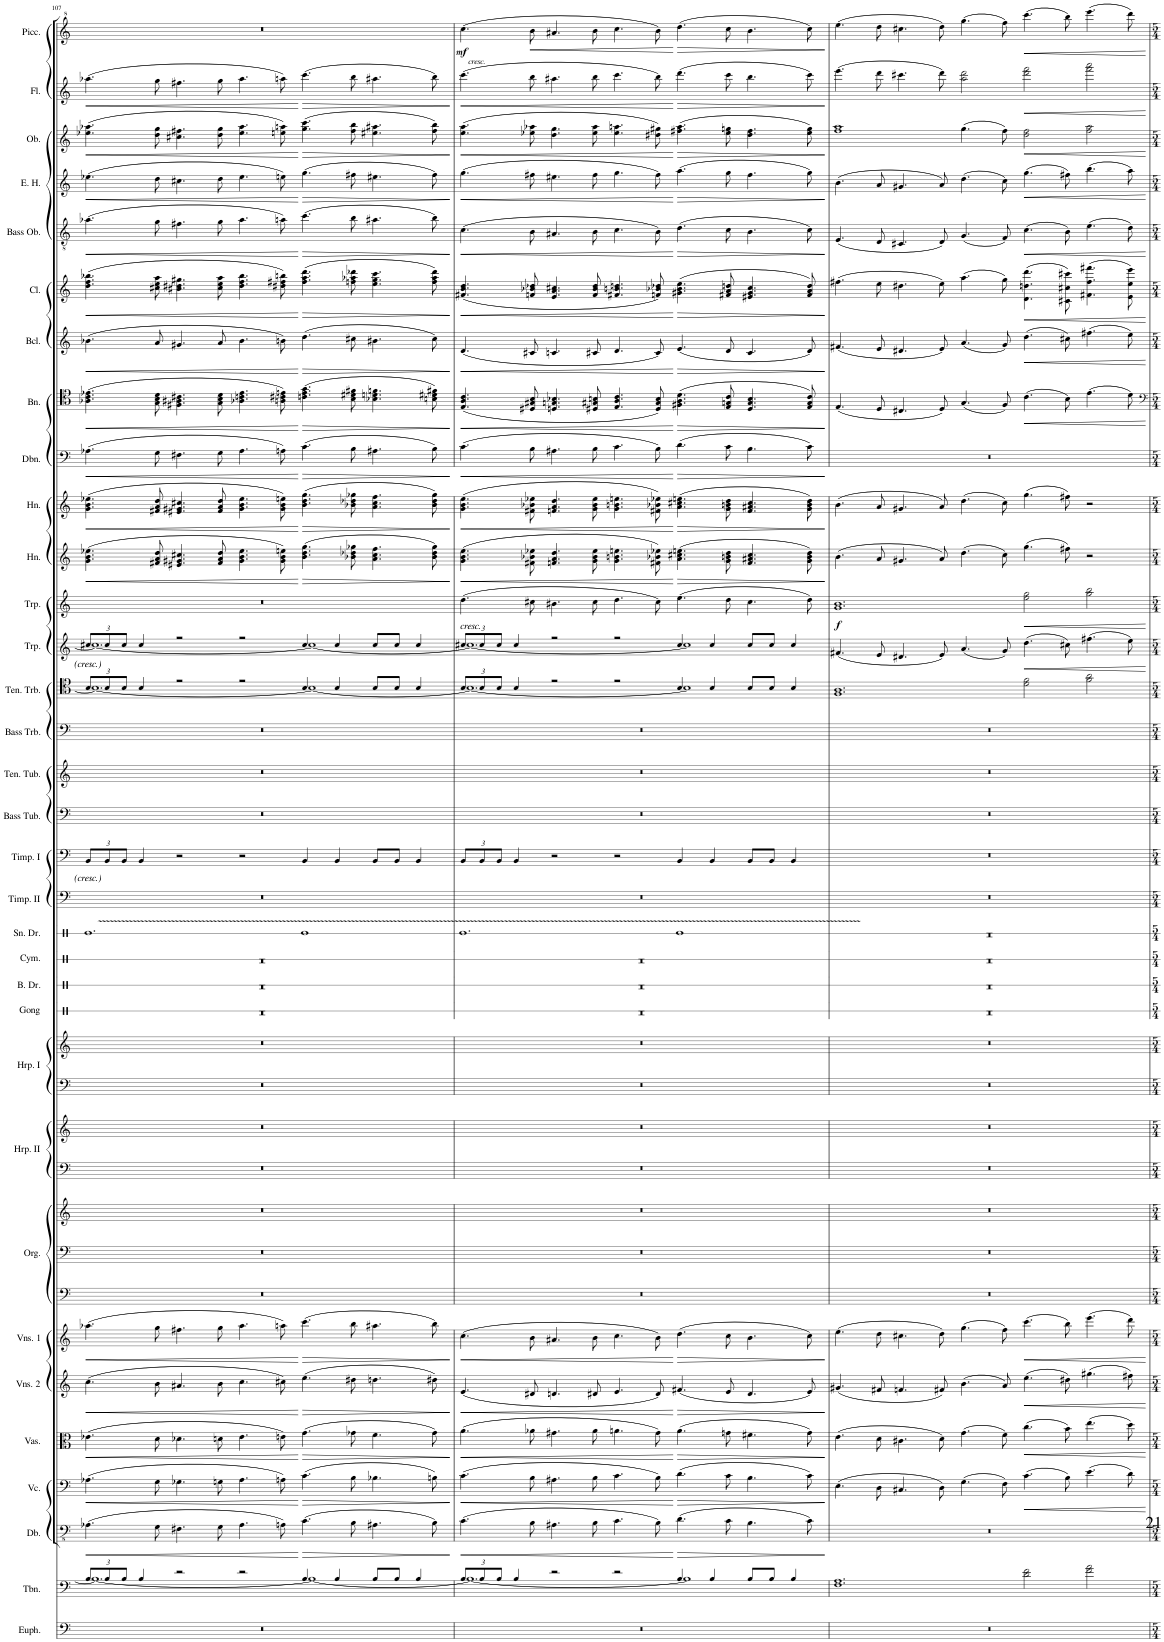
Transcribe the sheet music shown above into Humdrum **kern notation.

**kern	**kern	**kern	**dynam	**kern	**dynam	**kern	**dynam	**kern	**dynam	**kern	**dynam	**kern	**kern	**kern	**kern	**kern	**kern	**kern	**kern	**kern	**kern	**kern	**kern	**kern	**kern	**kern	**kern	**kern	**kern	**dynam	**kern	**dynam	**kern	**dynam	**kern	**dynam	**kern	**dynam	**kern	**dynam	**kern	**dynam	**kern	**dynam	**kern	**dynam	**kern	**dynam	**kern	**dynam	**kern	**dynam	**kern	**dynam
*part33	*part32	*part31	*part31	*part30	*part30	*part29	*part29	*part28	*part28	*part27	*part27	*part26	*part26	*part26	*part25	*part25	*part24	*part24	*part23	*part22	*part21	*part20	*part19	*part18	*part17	*part16	*part15	*part14	*part13	*part13	*part12	*part12	*part11	*part11	*part10	*part10	*part9	*part9	*part8	*part8	*part7	*part7	*part6	*part6	*part5	*part5	*part4	*part4	*part3	*part3	*part2	*part2	*part1	*part1
*staff37	*staff36	*staff35	*staff35	*staff34	*staff34	*staff33	*staff33	*staff32	*staff32	*staff31	*staff31	*staff30	*staff29	*staff28	*staff27	*staff26	*staff25	*staff24	*staff23	*staff22	*staff21	*staff20	*staff19	*staff18	*staff17	*staff16	*staff15	*staff14	*staff13	*staff13	*staff12	*staff12	*staff11	*staff11	*staff10	*staff10	*staff9	*staff9	*staff8	*staff8	*staff7	*staff7	*staff6	*staff6	*staff5	*staff5	*staff4	*staff4	*staff3	*staff3	*staff2	*staff2	*staff1	*staff1
*I"Euphonium	*I"Trombone	*I"Doublebasses	*	*I"Violoncello	*	*I"Viola	*	*I"2nd Violin	*	*I"1st Violin	*	*I"Organ	*	*	*I"Harp II	*	*I"Harp I	*	*I"Gong	*I"Bass Drum	*I"Cymbal	*I"Snare Drum	*I"Timpani II	*I"Timpani I	*I"Bass Tuba	*I"Tenor Tuba	*I"Bass Trombone	*I"2 Tenor Trombones	*I"III IV	*	*I"I II	*	*I"IV V VI	*	*I"I II III	*	*I"Double Bassoon	*	*I"3 Bassoon	*	*I"Bass Clarinet	*	*I"3 Clarinets in Bb	*	*I"Bass Oboe	*	*I"English Horn	*	*I"2 Oboe	*	*I"2 Flutes	*	*I"2 Piccolos	*
*I'Euph.	*I'Tbn.	*I'Db.	*	*I'Vc.	*	*	*	*	*	*	*	*I'Org.	*	*	*I'Hrp. II	*	*I'Hrp. I	*	*I'Gong	*I'B. Dr.	*I'Cym.	*I'Sn. Dr.	*I'Timp. II	*I'Timp. I	*I'Bass Tub.	*I'Ten. Tub.	*I'Bass Trb.	*I'Ten. Trb.	*	*	*	*	*	*	*	*	*I'Dbn.	*	*I'Bn.	*	*I'Bcl.	*	*I'Cl.	*	*I'Bass Ob.	*	*I'E. H.	*	*I'Ob.	*	*I'Fl.	*	*I'Picc.	*
!!LO:PB:g=z
*clefF4	*clefF4	*clefFv4	*	*clefF4	*	*clefC3	*	*clefG2	*	*clefG2	*	*clefF4	*clefF4	*clefG2	*clefF4	*clefG2	*clefF4	*clefG2	*clefX	*clefX	*clefX	*clefX	*clefF4	*clefF4	*clefF4	*clefG2	*clefF4	*clefC4	*clefG2	*	*clefG2	*	*clefG2	*	*clefG2	*	*clefF4	*	*clefC4	*	*clefG2	*	*clefG2	*	*clefGv2	*	*clefG2	*	*clefG2	*	*clefG2	*	*clefG^2	*
*	*	*Trd7c12	*	*	*	*	*	*	*	*	*	*	*	*	*	*	*	*	*	*	*	*	*	*	*	*Trd8c14	*	*	*Trd1c2	*	*Trd1c2	*	*Trd4c7	*	*Trd4c7	*	*Trd7c12	*	*	*	*Trd8c14	*	*Trd1c2	*	*	*	*Trd4c7	*	*	*	*	*	*Trd-7c-12	*
*k[]	*k[]	*k[]	*	*k[]	*	*k[]	*	*k[]	*	*k[]	*	*k[]	*k[]	*k[]	*k[]	*k[]	*k[]	*k[]	*k[]	*k[]	*k[]	*k[]	*k[]	*k[]	*k[]	*k[]	*k[]	*k[]	*k[]	*	*k[]	*	*k[]	*	*k[]	*	*k[]	*	*k[]	*	*k[]	*	*k[]	*	*k[]	*	*k[]	*	*k[]	*	*k[]	*	*k[]	*
*M5/2	*M5/2	*M5/2	*	*M5/2	*	*M5/2	*	*M5/2	*	*M5/2	*	*M5/2	*M5/2	*M5/2	*M5/2	*M5/2	*M5/2	*M5/2	*M5/2	*M5/2	*M5/2	*M5/2	*M5/2	*M5/2	*M5/2	*M5/2	*M5/2	*M5/2	*M5/2	*	*M5/2	*	*M5/2	*	*M5/2	*	*M5/2	*	*M5/2	*	*M5/2	*	*M5/2	*	*M5/2	*	*M5/2	*	*M5/2	*	*M5/2	*	*M5/2	*
*	*Xbrackettup	*	*	*	*	*	*	*	*	*	*	*	*	*	*	*	*	*	*	*	*	*	*	*	*	*	*	*	*	*	*	*	*	*	*	*	*	*	*	*	*	*	*	*	*	*	*	*	*	*	*	*	*	*
=107	=107	=107	=107	=107	=107	=107	=107	=107	=107	=107	=107	=107	=107	=107	=107	=107	=107	=107	=107	=107	=107	=107	=107	=107	=107	=107	=107	=107	=107	=107	=107	=107	=107	=107	=107	=107	=107	=107	=107	=107	=107	=107	=107	=107	=107	=107	=107	=107	=107	=107	=107	=107	=107	=107
*	*^	*	*	*	*	*	*	*	*	*	*	*	*	*	*	*	*	*	*	*	*	*	*	*	*	*	*	*	*	*	*	*	*	*	*	*	*	*	*	*	*	*	*	*	*	*	*	*	*	*	*	*	*	*
!	!	!	!	!LO:HP:b	!	!LO:HP:b	!	!LO:HP:b	!	!LO:HP:b	!	!LO:HP:b	!	!	!	!	!	!	!	!	!	!	!	!	!	!	!	!	!	!	!	!	!	!	!	!	!	!	!	!	!	!	!	!	!	!	!	!	!	!	!	!	!	!	!
*	*	*	*	*	*	*	*	*	*	*	*	*	*	*	*	*	*	*	*	*	*	*	*	*	*Xbrackettup	*	*	*	*Xbrackettup	*Xbrackettup	*	*	*	*	*	*	*	*	*	*	*	*	*	*	*	*	*	*	*	*	*	*	*	*	*
*	*	*	*	*	*	*	*	*	*	*	*	*	*	*	*	*	*	*	*	*	*	*	*	*	*	*	*	*	*^	*^	*	*	*	*	*	*	*	*	*	*	*	*	*	*	*	*	*	*	*	*	*	*	*	*	*
!	!	!	!	!	!	!	!	!	!	!	!	!	!	!	!	!	!	!	!	!	!	!	!	!	!	!	!	!	!	!	!	!	!	!	!	!	!LO:HP:b	!	!LO:HP:b	!	!LO:HP:b	!	!LO:HP:b	!	!LO:HP:b	!	!LO:HP:b	!	!LO:HP:b	!	!LO:HP:b	!	!LO:HP:b	!	!LO:HP:b	!	!
*	*	*	*	*	*	*	*	*	*	*	*	*	*	*	*	*	*	*	*	*	*	*	*tremolo	*	*	*	*	*	*	*	*	*	*	*	*	*	*	*	*	*	*	*	*	*	*	*	*	*	*	*	*	*	*	*	*	*	*
2%5r	12B/L	1.B_	(4.AA-X\	<	(4.A-X\	<	(4.e-X\	<	(4.cc\	<	(4.aa-X\	<	2%5r	2%5r	2%5r	2%5r	2%5r	2%5r	2%5r	2%5r	2%5r	2%5r	32ReLLL	2%5r	12BB/L	2%5r	2%5r	2%5r	12B/L	1.B_	12cc#X/L	1.cc#_	.	2%5r	.	(4.g\ 4.b\ 4.ee-X\	<	(4.g\ 4.b\ 4.ee-X\	<	(4.A-X\	<	(4.A-X\ 4.c\ 4.e-X\	<	(4.b-X\	<	(4.dd\ 4.ff\ 4.bb-X\	<	(4.a-X\	<	(4.ee-X\	<	(4.ee-X\ 4.aa-X\	<	(4.aa-X\	<	2%5r	.
.	.	.	.	.	.	.	.	.	.	.	.	.	.	.	.	.	.	.	.	.	.	.	32Re	.	.	.	.	.	.	.	.	.	.	.	.	.	.	.	.	.	.	.	.	.	.	.	.	.	.	.	.	.	.	.	.	.	.
.	.	.	.	.	.	.	.	.	.	.	.	.	.	.	.	.	.	.	.	.	.	.	32Re	.	.	.	.	.	.	.	.	.	.	.	.	.	.	.	.	.	.	.	.	.	.	.	.	.	.	.	.	.	.	.	.	.	.
.	12B/	.	.	.	.	.	.	.	.	.	.	.	.	.	.	.	.	.	.	.	.	.	.	.	12BB/	.	.	.	12B/	.	12cc#/	.	.	.	.	.	.	.	.	.	.	.	.	.	.	.	.	.	.	.	.	.	.	.	.	.	.
.	.	.	.	.	.	.	.	.	.	.	.	.	.	.	.	.	.	.	.	.	.	.	32Re	.	.	.	.	.	.	.	.	.	.	.	.	.	.	.	.	.	.	.	.	.	.	.	.	.	.	.	.	.	.	.	.	.	.
.	.	.	.	.	.	.	.	.	.	.	.	.	.	.	.	.	.	.	.	.	.	.	32Re	.	.	.	.	.	.	.	.	.	.	.	.	.	.	.	.	.	.	.	.	.	.	.	.	.	.	.	.	.	.	.	.	.	.
.	.	.	.	.	.	.	.	.	.	.	.	.	.	.	.	.	.	.	.	.	.	.	32Re	.	.	.	.	.	.	.	.	.	.	.	.	.	.	.	.	.	.	.	.	.	.	.	.	.	.	.	.	.	.	.	.	.	.
.	12B/J	.	.	.	.	.	.	.	.	.	.	.	.	.	.	.	.	.	.	.	.	.	.	.	12BB/J	.	.	.	12B/J	.	12cc#/J	.	.	.	.	.	.	.	.	.	.	.	.	.	.	.	.	.	.	.	.	.	.	.	.	.	.
.	.	.	.	.	.	.	.	.	.	.	.	.	.	.	.	.	.	.	.	.	.	.	32Re	.	.	.	.	.	.	.	.	.	.	.	.	.	.	.	.	.	.	.	.	.	.	.	.	.	.	.	.	.	.	.	.	.	.
.	.	.	.	.	.	.	.	.	.	.	.	.	.	.	.	.	.	.	.	.	.	.	32Re	.	.	.	.	.	.	.	.	.	.	.	.	.	.	.	.	.	.	.	.	.	.	.	.	.	.	.	.	.	.	.	.	.	.
.	4B/	.	.	.	.	.	.	.	.	.	.	.	.	.	.	.	.	.	.	.	.	.	32Re	.	4BB/	.	.	.	4B/	.	4cc#/	.	.	.	.	.	.	.	.	.	.	.	.	.	.	.	.	.	.	.	.	.	.	.	.	.	.
.	.	.	.	.	.	.	.	.	.	.	.	.	.	.	.	.	.	.	.	.	.	.	32Re	.	.	.	.	.	.	.	.	.	.	.	.	.	.	.	.	.	.	.	.	.	.	.	.	.	.	.	.	.	.	.	.	.	.
.	.	.	.	.	.	.	.	.	.	.	.	.	.	.	.	.	.	.	.	.	.	.	32Re	.	.	.	.	.	.	.	.	.	.	.	.	.	.	.	.	.	.	.	.	.	.	.	.	.	.	.	.	.	.	.	.	.	.
.	.	.	.	.	.	.	.	.	.	.	.	.	.	.	.	.	.	.	.	.	.	.	32Re	.	.	.	.	.	.	.	.	.	.	.	.	.	.	.	.	.	.	.	.	.	.	.	.	.	.	.	.	.	.	.	.	.	.
.	.	.	8GG\	.	8G\	.	8d\	.	8b\	.	8gg\	.	.	.	.	.	.	.	.	.	.	.	32Re	.	.	.	.	.	.	.	.	.	.	.	.	8f#X/ 8a/ 8dd/	.	8f#X/ 8a/ 8dd/	.	8G\	.	8G\ 8B\ 8d\	.	8a/	.	8cc#X\ 8ee\ 8aa\	.	8g\	.	8dd\	.	8dd\ 8gg\	.	8gg\	.	.	.
.	.	.	.	.	.	.	.	.	.	.	.	.	.	.	.	.	.	.	.	.	.	.	32Re	.	.	.	.	.	.	.	.	.	.	.	.	.	.	.	.	.	.	.	.	.	.	.	.	.	.	.	.	.	.	.	.	.	.
.	.	.	.	.	.	.	.	.	.	.	.	.	.	.	.	.	.	.	.	.	.	.	32Re	.	.	.	.	.	.	.	.	.	.	.	.	.	.	.	.	.	.	.	.	.	.	.	.	.	.	.	.	.	.	.	.	.	.
.	.	.	.	.	.	.	.	.	.	.	.	.	.	.	.	.	.	.	.	.	.	.	32Re	.	.	.	.	.	.	.	.	.	.	.	.	.	.	.	.	.	.	.	.	.	.	.	.	.	.	.	.	.	.	.	.	.	.
.	2r	.	4.FF#X\	.	4.G-X\	.	4.d-X\	.	4.a#X/	.	4.ff#X\	.	.	.	.	.	.	.	.	.	.	.	32Re	.	2r	.	.	.	2r	.	2r	.	.	.	.	4.e#X/ 4.g#X/ 4.cc#X/	.	4.e#X/ 4.g#X/ 4.cc#X/	.	4.F#X\	.	4.F#X\ 4.A#X\ 4.c#X\	.	4.g#X/	.	4.b#X\ 4.dd#X\ 4.gg#X\	.	4.f#X\	.	4.cc#X\	.	4.cc#X\ 4.ff#X\	.	4.ff#X\	.	.	.
.	.	.	.	.	.	.	.	.	.	.	.	.	.	.	.	.	.	.	.	.	.	.	32Re	.	.	.	.	.	.	.	.	.	.	.	.	.	.	.	.	.	.	.	.	.	.	.	.	.	.	.	.	.	.	.	.	.	.
.	.	.	.	.	.	.	.	.	.	.	.	.	.	.	.	.	.	.	.	.	.	.	32Re	.	.	.	.	.	.	.	.	.	.	.	.	.	.	.	.	.	.	.	.	.	.	.	.	.	.	.	.	.	.	.	.	.	.
.	.	.	.	.	.	.	.	.	.	.	.	.	.	.	.	.	.	.	.	.	.	.	32Re	.	.	.	.	.	.	.	.	.	.	.	.	.	.	.	.	.	.	.	.	.	.	.	.	.	.	.	.	.	.	.	.	.	.
.	.	.	.	.	.	.	.	.	.	.	.	.	.	.	.	.	.	.	.	.	.	.	32Re	.	.	.	.	.	.	.	.	.	.	.	.	.	.	.	.	.	.	.	.	.	.	.	.	.	.	.	.	.	.	.	.	.	.
.	.	.	.	.	.	.	.	.	.	.	.	.	.	.	.	.	.	.	.	.	.	.	32Re	.	.	.	.	.	.	.	.	.	.	.	.	.	.	.	.	.	.	.	.	.	.	.	.	.	.	.	.	.	.	.	.	.	.
.	.	.	.	.	.	.	.	.	.	.	.	.	.	.	.	.	.	.	.	.	.	.	32Re	.	.	.	.	.	.	.	.	.	.	.	.	.	.	.	.	.	.	.	.	.	.	.	.	.	.	.	.	.	.	.	.	.	.
.	.	.	.	.	.	.	.	.	.	.	.	.	.	.	.	.	.	.	.	.	.	.	32Re	.	.	.	.	.	.	.	.	.	.	.	.	.	.	.	.	.	.	.	.	.	.	.	.	.	.	.	.	.	.	.	.	.	.
.	.	.	.	.	.	.	.	.	.	.	.	.	.	.	.	.	.	.	.	.	.	.	32Re	.	.	.	.	.	.	.	.	.	.	.	.	.	.	.	.	.	.	.	.	.	.	.	.	.	.	.	.	.	.	.	.	.	.
.	.	.	.	.	.	.	.	.	.	.	.	.	.	.	.	.	.	.	.	.	.	.	32Re	.	.	.	.	.	.	.	.	.	.	.	.	.	.	.	.	.	.	.	.	.	.	.	.	.	.	.	.	.	.	.	.	.	.
.	.	.	.	.	.	.	.	.	.	.	.	.	.	.	.	.	.	.	.	.	.	.	32Re	.	.	.	.	.	.	.	.	.	.	.	.	.	.	.	.	.	.	.	.	.	.	.	.	.	.	.	.	.	.	.	.	.	.
.	.	.	.	.	.	.	.	.	.	.	.	.	.	.	.	.	.	.	.	.	.	.	32Re	.	.	.	.	.	.	.	.	.	.	.	.	.	.	.	.	.	.	.	.	.	.	.	.	.	.	.	.	.	.	.	.	.	.
.	.	.	8GG\	.	8Gn\	.	8dn\	.	8b\	.	8gg\	.	.	.	.	.	.	.	.	.	.	.	32Re	.	.	.	.	.	.	.	.	.	.	.	.	8f#/ 8a/ 8dd/	.	8f#/ 8a/ 8dd/	.	8G\	.	8G\ 8B\ 8d\	.	8a/	.	8cc#\ 8ee\ 8aa\	.	8g\	.	8dd\	.	8dd\ 8gg\	.	8gg\	.	.	.
.	.	.	.	.	.	.	.	.	.	.	.	.	.	.	.	.	.	.	.	.	.	.	32Re	.	.	.	.	.	.	.	.	.	.	.	.	.	.	.	.	.	.	.	.	.	.	.	.	.	.	.	.	.	.	.	.	.	.
.	.	.	.	.	.	.	.	.	.	.	.	.	.	.	.	.	.	.	.	.	.	.	32Re	.	.	.	.	.	.	.	.	.	.	.	.	.	.	.	.	.	.	.	.	.	.	.	.	.	.	.	.	.	.	.	.	.	.
.	.	.	.	.	.	.	.	.	.	.	.	.	.	.	.	.	.	.	.	.	.	.	32Re	.	.	.	.	.	.	.	.	.	.	.	.	.	.	.	.	.	.	.	.	.	.	.	.	.	.	.	.	.	.	.	.	.	.
.	2r	.	4.AA-\	.	4.A-\	.	4.e-\	.	4.cc\	.	4.aa-\	.	.	.	.	.	.	.	.	.	.	.	32Re	.	2r	.	.	.	2r	.	2r	.	.	.	.	4.g#\ 4.b\ 4.ee-\	.	4.g#\ 4.b\ 4.ee-\	.	4.A-\	.	4.A-X\ 4.cn\ 4.e-\	.	4.b-\	.	4.dd#\ 4.ff\ 4.bb-\	.	4.a-\	.	4.ee-\	.	4.ee-\ 4.aa-\	.	4.aa-\	.	.	.
.	.	.	.	.	.	.	.	.	.	.	.	.	.	.	.	.	.	.	.	.	.	.	32Re	.	.	.	.	.	.	.	.	.	.	.	.	.	.	.	.	.	.	.	.	.	.	.	.	.	.	.	.	.	.	.	.	.	.
.	.	.	.	.	.	.	.	.	.	.	.	.	.	.	.	.	.	.	.	.	.	.	32Re	.	.	.	.	.	.	.	.	.	.	.	.	.	.	.	.	.	.	.	.	.	.	.	.	.	.	.	.	.	.	.	.	.	.
.	.	.	.	.	.	.	.	.	.	.	.	.	.	.	.	.	.	.	.	.	.	.	32Re	.	.	.	.	.	.	.	.	.	.	.	.	.	.	.	.	.	.	.	.	.	.	.	.	.	.	.	.	.	.	.	.	.	.
.	.	.	.	.	.	.	.	.	.	.	.	.	.	.	.	.	.	.	.	.	.	.	32Re	.	.	.	.	.	.	.	.	.	.	.	.	.	.	.	.	.	.	.	.	.	.	.	.	.	.	.	.	.	.	.	.	.	.
.	.	.	.	.	.	.	.	.	.	.	.	.	.	.	.	.	.	.	.	.	.	.	32Re	.	.	.	.	.	.	.	.	.	.	.	.	.	.	.	.	.	.	.	.	.	.	.	.	.	.	.	.	.	.	.	.	.	.
.	.	.	.	.	.	.	.	.	.	.	.	.	.	.	.	.	.	.	.	.	.	.	32Re	.	.	.	.	.	.	.	.	.	.	.	.	.	.	.	.	.	.	.	.	.	.	.	.	.	.	.	.	.	.	.	.	.	.
.	.	.	.	.	.	.	.	.	.	.	.	.	.	.	.	.	.	.	.	.	.	.	32Re	.	.	.	.	.	.	.	.	.	.	.	.	.	.	.	.	.	.	.	.	.	.	.	.	.	.	.	.	.	.	.	.	.	.
.	.	.	.	.	.	.	.	.	.	.	.	.	.	.	.	.	.	.	.	.	.	.	32Re	.	.	.	.	.	.	.	.	.	.	.	.	.	.	.	.	.	.	.	.	.	.	.	.	.	.	.	.	.	.	.	.	.	.
.	.	.	.	.	.	.	.	.	.	.	.	.	.	.	.	.	.	.	.	.	.	.	32Re	.	.	.	.	.	.	.	.	.	.	.	.	.	.	.	.	.	.	.	.	.	.	.	.	.	.	.	.	.	.	.	.	.	.
.	.	.	.	.	.	.	.	.	.	.	.	.	.	.	.	.	.	.	.	.	.	.	32Re	.	.	.	.	.	.	.	.	.	.	.	.	.	.	.	.	.	.	.	.	.	.	.	.	.	.	.	.	.	.	.	.	.	.
.	.	.	.	.	.	.	.	.	.	.	.	.	.	.	.	.	.	.	.	.	.	.	32Re	.	.	.	.	.	.	.	.	.	.	.	.	.	.	.	.	.	.	.	.	.	.	.	.	.	.	.	.	.	.	.	.	.	.
.	.	.	8AAn\)	.	8An\)	.	8en\)	.	8cc#X\)	.	8aan\)	.	.	.	.	.	.	.	.	.	.	.	32Re	.	.	.	.	.	.	.	.	.	.	.	.	8g#\ 8b\ 8een\)	.	8g#\ 8b\ 8een\)	.	8An\)	.	8An\ 8c#X\ 8en\)	.	8bn\)	.	8dd#X\ 8ff#X\ 8bbn\)	.	8an\)	.	8een\)	.	8een\ 8aan\)	.	8aan\)	.	.	.
.	.	.	.	.	.	.	.	.	.	.	.	.	.	.	.	.	.	.	.	.	.	.	32Re	.	.	.	.	.	.	.	.	.	.	.	.	.	.	.	.	.	.	.	.	.	.	.	.	.	.	.	.	.	.	.	.	.	.
.	.	.	.	.	.	.	.	.	.	.	.	.	.	.	.	.	.	.	.	.	.	.	32Re	.	.	.	.	.	.	.	.	.	.	.	.	.	.	.	.	.	.	.	.	.	.	.	.	.	.	.	.	.	.	.	.	.	.
.	.	.	.	.	.	.	.	.	.	.	.	.	.	.	.	.	.	.	.	.	.	.	32ReJJJ	.	.	.	.	.	.	.	.	.	.	.	.	.	.	.	.	.	.	.	.	.	.	.	.	.	.	.	.	.	.	.	.	.	.
!	!	!	!	!LO:HP:n=1:b	!	!LO:HP:n=1:b	!	!LO:HP:n=1:b	!	!LO:HP:n=1:b	!	!LO:HP:n=1:b	!	!	!	!	!	!	!	!	!	!	!	!	!	!	!	!	!	!	!	!	!	!	!	!	!LO:HP:n=1:b	!	!LO:HP:n=1:b	!	!LO:HP:n=1:b	!	!LO:HP:n=1:b	!	!LO:HP:n=1:b	!	!LO:HP:n=1:b	!	!LO:HP:n=1:b	!	!LO:HP:n=1:b	!	!LO:HP:n=1:b	!	!LO:HP:n=1:b	!	!
.	4B/	1B_	(4.C\	[ >	(4.c\	[ >	(4.g\	[ >	(4.ee\	[ >	(4.ccc\	[ >	.	.	.	.	.	.	.	.	.	.	32ReLLL	.	4BB/	.	.	.	4B/	1B_	4cc#/	1cc#_	.	.	.	(4.b\ 4.dd\ 4.gg\	[ >	(4.b\ 4.dd\ 4.gg\	[ >	(4.c\	[ >	(4.cn\ 4.e\ 4.g\	[ >	(4.dd\	[ >	(4.ff#\ 4.aa\ 4.ddd\	[ >	(4.cc\	[ >	(4.gg\	[ >	(4.gg\ 4.ccc\	[ >	(4.ccc\	[ >	.	.
.	.	.	.	.	.	.	.	.	.	.	.	.	.	.	.	.	.	.	.	.	.	.	32Re	.	.	.	.	.	.	.	.	.	.	.	.	.	.	.	.	.	.	.	.	.	.	.	.	.	.	.	.	.	.	.	.	.	.
.	.	.	.	.	.	.	.	.	.	.	.	.	.	.	.	.	.	.	.	.	.	.	32Re	.	.	.	.	.	.	.	.	.	.	.	.	.	.	.	.	.	.	.	.	.	.	.	.	.	.	.	.	.	.	.	.	.	.
.	.	.	.	.	.	.	.	.	.	.	.	.	.	.	.	.	.	.	.	.	.	.	32Re	.	.	.	.	.	.	.	.	.	.	.	.	.	.	.	.	.	.	.	.	.	.	.	.	.	.	.	.	.	.	.	.	.	.
.	.	.	.	.	.	.	.	.	.	.	.	.	.	.	.	.	.	.	.	.	.	.	32Re	.	.	.	.	.	.	.	.	.	.	.	.	.	.	.	.	.	.	.	.	.	.	.	.	.	.	.	.	.	.	.	.	.	.
.	.	.	.	.	.	.	.	.	.	.	.	.	.	.	.	.	.	.	.	.	.	.	32Re	.	.	.	.	.	.	.	.	.	.	.	.	.	.	.	.	.	.	.	.	.	.	.	.	.	.	.	.	.	.	.	.	.	.
.	.	.	.	.	.	.	.	.	.	.	.	.	.	.	.	.	.	.	.	.	.	.	32Re	.	.	.	.	.	.	.	.	.	.	.	.	.	.	.	.	.	.	.	.	.	.	.	.	.	.	.	.	.	.	.	.	.	.
.	.	.	.	.	.	.	.	.	.	.	.	.	.	.	.	.	.	.	.	.	.	.	32Re	.	.	.	.	.	.	.	.	.	.	.	.	.	.	.	.	.	.	.	.	.	.	.	.	.	.	.	.	.	.	.	.	.	.
.	4B/	.	.	.	.	.	.	.	.	.	.	.	.	.	.	.	.	.	.	.	.	.	32Re	.	4BB/	.	.	.	4B/	.	4cc#/	.	.	.	.	.	.	.	.	.	.	.	.	.	.	.	.	.	.	.	.	.	.	.	.	.	.
.	.	.	.	.	.	.	.	.	.	.	.	.	.	.	.	.	.	.	.	.	.	.	32Re	.	.	.	.	.	.	.	.	.	.	.	.	.	.	.	.	.	.	.	.	.	.	.	.	.	.	.	.	.	.	.	.	.	.
.	.	.	.	.	.	.	.	.	.	.	.	.	.	.	.	.	.	.	.	.	.	.	32Re	.	.	.	.	.	.	.	.	.	.	.	.	.	.	.	.	.	.	.	.	.	.	.	.	.	.	.	.	.	.	.	.	.	.
.	.	.	.	.	.	.	.	.	.	.	.	.	.	.	.	.	.	.	.	.	.	.	32Re	.	.	.	.	.	.	.	.	.	.	.	.	.	.	.	.	.	.	.	.	.	.	.	.	.	.	.	.	.	.	.	.	.	.
.	.	.	8BB\	.	8B\	.	8g-X\	.	8dd#X\	.	8bb\	.	.	.	.	.	.	.	.	.	.	.	32Re	.	.	.	.	.	.	.	.	.	.	.	.	8b-X\ 8dd-X\ 8gg-X\	.	8b-X\ 8dd-X\ 8gg-X\	.	8B\	.	8B\ 8d#X\ 8f#X\	.	8cc#X\	.	8ffn\ 8aa-X\ 8ddd-X\	.	8b\	.	8ff#X\	.	8ff#\ 8bb\	.	8bb\	.	.	.
.	.	.	.	.	.	.	.	.	.	.	.	.	.	.	.	.	.	.	.	.	.	.	32Re	.	.	.	.	.	.	.	.	.	.	.	.	.	.	.	.	.	.	.	.	.	.	.	.	.	.	.	.	.	.	.	.	.	.
.	.	.	.	.	.	.	.	.	.	.	.	.	.	.	.	.	.	.	.	.	.	.	32Re	.	.	.	.	.	.	.	.	.	.	.	.	.	.	.	.	.	.	.	.	.	.	.	.	.	.	.	.	.	.	.	.	.	.
.	.	.	.	.	.	.	.	.	.	.	.	.	.	.	.	.	.	.	.	.	.	.	32Re	.	.	.	.	.	.	.	.	.	.	.	.	.	.	.	.	.	.	.	.	.	.	.	.	.	.	.	.	.	.	.	.	.	.
.	8B/L	.	4.AA#X\	.	4.B-X\	.	4.f\	.	4.ddn\	.	4.aa#X\	.	.	.	.	.	.	.	.	.	.	.	32Re	.	8BB/L	.	.	.	8B/L	.	8cc#/L	.	.	.	.	4.a\ 4.cc#\ 4.ff\	.	4.a\ 4.cc#\ 4.ff\	.	4.A#X\	.	4.B-X\ 4.dn\ 4.fn\	.	4.b#X\	.	4.ee\ 4.gg#\ 4.ccc\	.	4.a#X\	.	4.ee#X\	.	4.ee#X\ 4.aa#X\	.	4.aa#X\	.	.	.
.	.	.	.	.	.	.	.	.	.	.	.	.	.	.	.	.	.	.	.	.	.	.	32Re	.	.	.	.	.	.	.	.	.	.	.	.	.	.	.	.	.	.	.	.	.	.	.	.	.	.	.	.	.	.	.	.	.	.
.	.	.	.	.	.	.	.	.	.	.	.	.	.	.	.	.	.	.	.	.	.	.	32Re	.	.	.	.	.	.	.	.	.	.	.	.	.	.	.	.	.	.	.	.	.	.	.	.	.	.	.	.	.	.	.	.	.	.
.	.	.	.	.	.	.	.	.	.	.	.	.	.	.	.	.	.	.	.	.	.	.	32Re	.	.	.	.	.	.	.	.	.	.	.	.	.	.	.	.	.	.	.	.	.	.	.	.	.	.	.	.	.	.	.	.	.	.
.	8B/J	.	.	.	.	.	.	.	.	.	.	.	.	.	.	.	.	.	.	.	.	.	32Re	.	8BB/J	.	.	.	8B/J	.	8cc#/J	.	.	.	.	.	.	.	.	.	.	.	.	.	.	.	.	.	.	.	.	.	.	.	.	.	.
.	.	.	.	.	.	.	.	.	.	.	.	.	.	.	.	.	.	.	.	.	.	.	32Re	.	.	.	.	.	.	.	.	.	.	.	.	.	.	.	.	.	.	.	.	.	.	.	.	.	.	.	.	.	.	.	.	.	.
.	.	.	.	.	.	.	.	.	.	.	.	.	.	.	.	.	.	.	.	.	.	.	32Re	.	.	.	.	.	.	.	.	.	.	.	.	.	.	.	.	.	.	.	.	.	.	.	.	.	.	.	.	.	.	.	.	.	.
.	.	.	.	.	.	.	.	.	.	.	.	.	.	.	.	.	.	.	.	.	.	.	32Re	.	.	.	.	.	.	.	.	.	.	.	.	.	.	.	.	.	.	.	.	.	.	.	.	.	.	.	.	.	.	.	.	.	.
.	4B/	.	.	.	.	.	.	.	.	.	.	.	.	.	.	.	.	.	.	.	.	.	32Re	.	4BB/	.	.	.	4B/	.	4cc#/	.	.	.	.	.	.	.	.	.	.	.	.	.	.	.	.	.	.	.	.	.	.	.	.	.	.
.	.	.	.	.	.	.	.	.	.	.	.	.	.	.	.	.	.	.	.	.	.	.	32Re	.	.	.	.	.	.	.	.	.	.	.	.	.	.	.	.	.	.	.	.	.	.	.	.	.	.	.	.	.	.	.	.	.	.
.	.	.	.	.	.	.	.	.	.	.	.	.	.	.	.	.	.	.	.	.	.	.	32Re	.	.	.	.	.	.	.	.	.	.	.	.	.	.	.	.	.	.	.	.	.	.	.	.	.	.	.	.	.	.	.	.	.	.
.	.	.	.	.	.	.	.	.	.	.	.	.	.	.	.	.	.	.	.	.	.	.	32Re	.	.	.	.	.	.	.	.	.	.	.	.	.	.	.	.	.	.	.	.	.	.	.	.	.	.	.	.	.	.	.	.	.	.
.	.	.	8BB\)	.	8Bn\)	.	8g-\)	.	8dd#X\)	.	8bb\)	.	.	.	.	.	.	.	.	.	.	.	32Re	.	.	.	.	.	.	.	.	.	.	.	.	8b-\ 8dd-\ 8gg-\)	.	8b-\ 8dd-\ 8gg-\)	.	8B\)	.	8Bn\ 8d#X\ 8f#X\)	.	8cc#\)	.	8ff\ 8aa-\ 8ddd-\)	.	8b\)	.	8ff#\)	.	8ff#\ 8bb\)	.	8bb\)	.	.	.
.	.	.	.	.	.	.	.	.	.	.	.	.	.	.	.	.	.	.	.	.	.	.	32Re	.	.	.	.	.	.	.	.	.	.	.	.	.	.	.	.	.	.	.	.	.	.	.	.	.	.	.	.	.	.	.	.	.	.
.	.	.	.	.	.	.	.	.	.	.	.	.	.	.	.	.	.	.	.	.	.	.	32Re	.	.	.	.	.	.	.	.	.	.	.	.	.	.	.	.	.	.	.	.	.	.	.	.	.	.	.	.	.	.	.	.	.	.
.	.	.	.	.	.	.	.	.	.	.	.	.	.	.	.	.	.	.	.	.	.	.	32ReJJJ	.	.	.	.	.	.	.	.	.	.	.	.	.	.	.	.	.	.	.	.	.	.	.	.	.	.	.	.	.	.	.	.	.	.
*	*	*	*	*	*	*	*	*	*	*	*	*	*	*	*	*	*	*	*	*	*	*	*	*	*	*	*	*	*v	*v	*	*	*	*	*	*	*	*	*	*	*	*	*	*	*	*	*	*	*	*	*	*	*	*	*	*	*
*	*v	*v	*	*	*	*	*	*	*	*	*	*	*	*	*	*	*	*	*	*	*	*	*	*	*	*	*	*	*	*v	*v	*	*	*	*	*	*	*	*	*	*	*	*	*	*	*	*	*	*	*	*	*	*	*	*	*
.	.	.	]	.	]	.	]	.	]	.	]	.	.	.	.	.	.	.	.	.	.	.	.	.	.	.	.	.	.	.	.	.	.	]	.	]	.	]	.	]	.	]	.	]	.	]	.	]	.	]	.	]	.	.
=108	=108	=108	=108	=108	=108	=108	=108	=108	=108	=108	=108	=108	=108	=108	=108	=108	=108	=108	=108	=108	=108	=108	=108	=108	=108	=108	=108	=108	=108	=108	=108	=108	=108	=108	=108	=108	=108	=108	=108	=108	=108	=108	=108	=108	=108	=108	=108	=108	=108	=108	=108	=108	=108	=108
*	*^	*	*	*	*	*	*	*	*	*	*	*	*	*	*	*	*	*	*	*	*	*	*	*	*	*	*	*	*	*	*	*	*	*	*	*	*	*	*	*	*	*	*	*	*	*	*	*	*	*	*	*	*	*
!	!	!	!	!	!	!	!	!	!	!	!	!	!	!	!	!	!	!	!	!	!	!	!	!	!	!	!	!	!	!	!	!	!	!	!	!	!	!	!	!	!	!	!	!	!	!	!	!	!	!	!	!	!	!LO:TX:b:i:t=cresc.	!
!	!	!	!	!	!	!	!	!	!	!	!	!	!	!	!	!	!	!	!	!	!	!	!	!	!	!	!	!	!	!	!	!LO:TX:b:i:t=cresc.	!	!	!	!	!	!	!	!	!	!	!	!	!	!	!	!	!	!	!	!	!	!	!
!	!	!	!	!LO:HP:b	!	!LO:HP:b	!	!LO:HP:b	!	!LO:HP:b	!	!LO:HP:b	!	!	!	!	!	!	!	!	!	!	!	!	!	!	!	!	!	!	!	!	!	!	!LO:HP:b	!	!LO:HP:b	!	!LO:HP:b	!	!LO:HP:b	!	!LO:HP:b	!	!LO:HP:b	!	!LO:HP:b	!	!LO:HP:b	!	!LO:HP:b	!	!LO:HP:b	!	!LO:DY:b
*	*	*	*	*	*	*	*	*	*	*	*	*	*	*	*	*	*	*	*	*	*	*	*	*	*	*	*	*	*^	*^	*	*	*	*	*	*	*	*	*	*	*	*	*	*	*	*	*	*	*	*	*	*	*	*	*
2%5r	12B/L	1.B_	(4.C\	<	(4.c\	<	(4.a\	<	(4.e/	<	(4.cc\	<	2%5r	2%5r	2%5r	2%5r	2%5r	2%5r	2%5r	2%5r	2%5r	2%5r	32ReLLL	2%5r	12BB/L	2%5r	2%5r	2%5r	12B/L	1.B_	12cc#X/L	1.cc#_	.	(4.dd\	.	(4.g\ 4.b\ 4.ee\	<	(4.g\ 4.b\ 4.ee\	<	(4.c\	<	(4.E/ 4.A/ 4.c/	<	(4.d/	<	(4.f#X/ 4.b/ 4.dd/	<	(4.c\	<	(4.gg\	<	(4.ee\ 4.aa\	<	(4.ccc\	<	(4.ccc\	mf
.	.	.	.	.	.	.	.	.	.	.	.	.	.	.	.	.	.	.	.	.	.	.	32Re	.	.	.	.	.	.	.	.	.	.	.	.	.	.	.	.	.	.	.	.	.	.	.	.	.	.	.	.	.	.	.	.	.	.
.	.	.	.	.	.	.	.	.	.	.	.	.	.	.	.	.	.	.	.	.	.	.	32Re	.	.	.	.	.	.	.	.	.	.	.	.	.	.	.	.	.	.	.	.	.	.	.	.	.	.	.	.	.	.	.	.	.	.
.	12B/	.	.	.	.	.	.	.	.	.	.	.	.	.	.	.	.	.	.	.	.	.	.	.	12BB/	.	.	.	12B/	.	12cc#/	.	.	.	.	.	.	.	.	.	.	.	.	.	.	.	.	.	.	.	.	.	.	.	.	.	.
.	.	.	.	.	.	.	.	.	.	.	.	.	.	.	.	.	.	.	.	.	.	.	32Re	.	.	.	.	.	.	.	.	.	.	.	.	.	.	.	.	.	.	.	.	.	.	.	.	.	.	.	.	.	.	.	.	.	.
.	.	.	.	.	.	.	.	.	.	.	.	.	.	.	.	.	.	.	.	.	.	.	32Re	.	.	.	.	.	.	.	.	.	.	.	.	.	.	.	.	.	.	.	.	.	.	.	.	.	.	.	.	.	.	.	.	.	.
.	.	.	.	.	.	.	.	.	.	.	.	.	.	.	.	.	.	.	.	.	.	.	32Re	.	.	.	.	.	.	.	.	.	.	.	.	.	.	.	.	.	.	.	.	.	.	.	.	.	.	.	.	.	.	.	.	.	.
.	12B/J	.	.	.	.	.	.	.	.	.	.	.	.	.	.	.	.	.	.	.	.	.	.	.	12BB/J	.	.	.	12B/J	.	12cc#/J	.	.	.	.	.	.	.	.	.	.	.	.	.	.	.	.	.	.	.	.	.	.	.	.	.	.
.	.	.	.	.	.	.	.	.	.	.	.	.	.	.	.	.	.	.	.	.	.	.	32Re	.	.	.	.	.	.	.	.	.	.	.	.	.	.	.	.	.	.	.	.	.	.	.	.	.	.	.	.	.	.	.	.	.	.
.	.	.	.	.	.	.	.	.	.	.	.	.	.	.	.	.	.	.	.	.	.	.	32Re	.	.	.	.	.	.	.	.	.	.	.	.	.	.	.	.	.	.	.	.	.	.	.	.	.	.	.	.	.	.	.	.	.	.
.	4B/	.	.	.	.	.	.	.	.	.	.	.	.	.	.	.	.	.	.	.	.	.	32Re	.	4BB/	.	.	.	4B/	.	4cc#/	.	.	.	.	.	.	.	.	.	.	.	.	.	.	.	.	.	.	.	.	.	.	.	.	.	.
.	.	.	.	.	.	.	.	.	.	.	.	.	.	.	.	.	.	.	.	.	.	.	32Re	.	.	.	.	.	.	.	.	.	.	.	.	.	.	.	.	.	.	.	.	.	.	.	.	.	.	.	.	.	.	.	.	.	.
.	.	.	.	.	.	.	.	.	.	.	.	.	.	.	.	.	.	.	.	.	.	.	32Re	.	.	.	.	.	.	.	.	.	.	.	.	.	.	.	.	.	.	.	.	.	.	.	.	.	.	.	.	.	.	.	.	.	.
.	.	.	.	.	.	.	.	.	.	.	.	.	.	.	.	.	.	.	.	.	.	.	32Re	.	.	.	.	.	.	.	.	.	.	.	.	.	.	.	.	.	.	.	.	.	.	.	.	.	.	.	.	.	.	.	.	.	.
!	!	!	!	!	!	!	!	!	!	!	!	!	!	!	!	!	!	!	!	!	!	!	!	!	!	!	!	!	!	!	!	!	!	!	!	!	!	!	!	!	!	!	!	!	!	!	!	!	!	!	!	!	!	!	!	!	!LO:HP:b
.	.	.	8BB\	.	8B\	.	8a-X\	.	8d#X/	.	8b\	.	.	.	.	.	.	.	.	.	.	.	32Re	.	.	.	.	.	.	.	.	.	.	8cc#X\	.	8f#X\ 8b-X\ 8ee-X\	.	8f#X\ 8b-X\ 8ee-X\	.	8B\	.	8D#X/ 8G#X/ 8B/	.	8c#X/	.	8fn/ 8b-X/ 8dd-X/	.	8B\	.	8ff#X\	.	8ee-X\ 8aa-X\	.	8bb\	.	8bb\	<
.	.	.	.	.	.	.	.	.	.	.	.	.	.	.	.	.	.	.	.	.	.	.	32Re	.	.	.	.	.	.	.	.	.	.	.	.	.	.	.	.	.	.	.	.	.	.	.	.	.	.	.	.	.	.	.	.	.	.
.	.	.	.	.	.	.	.	.	.	.	.	.	.	.	.	.	.	.	.	.	.	.	32Re	.	.	.	.	.	.	.	.	.	.	.	.	.	.	.	.	.	.	.	.	.	.	.	.	.	.	.	.	.	.	.	.	.	.
.	.	.	.	.	.	.	.	.	.	.	.	.	.	.	.	.	.	.	.	.	.	.	32Re	.	.	.	.	.	.	.	.	.	.	.	.	.	.	.	.	.	.	.	.	.	.	.	.	.	.	.	.	.	.	.	.	.	.
.	2r	.	4.AA#X\	.	4.A#X\	.	4.g#X\	.	4.dn/	.	4.a#X/	.	.	.	.	.	.	.	.	.	.	.	32Re	.	2r	.	.	.	2r	.	2r	.	.	4.b#X\	.	4.fn/ 4.a/ 4.dd/	.	4.fn/ 4.a/ 4.dd/	.	4.A#X\	.	4.Dn/ 4.Gn/ 4.B-X/	.	4.cn/	.	4.e/ 4.a/ 4.cc#X/	.	4.A#X/	.	4.ee#X\	.	4.dd\ 4.gg\	.	4.aa#X\	.	4.aa#X/	.
.	.	.	.	.	.	.	.	.	.	.	.	.	.	.	.	.	.	.	.	.	.	.	32Re	.	.	.	.	.	.	.	.	.	.	.	.	.	.	.	.	.	.	.	.	.	.	.	.	.	.	.	.	.	.	.	.	.	.
.	.	.	.	.	.	.	.	.	.	.	.	.	.	.	.	.	.	.	.	.	.	.	32Re	.	.	.	.	.	.	.	.	.	.	.	.	.	.	.	.	.	.	.	.	.	.	.	.	.	.	.	.	.	.	.	.	.	.
.	.	.	.	.	.	.	.	.	.	.	.	.	.	.	.	.	.	.	.	.	.	.	32Re	.	.	.	.	.	.	.	.	.	.	.	.	.	.	.	.	.	.	.	.	.	.	.	.	.	.	.	.	.	.	.	.	.	.
.	.	.	.	.	.	.	.	.	.	.	.	.	.	.	.	.	.	.	.	.	.	.	32Re	.	.	.	.	.	.	.	.	.	.	.	.	.	.	.	.	.	.	.	.	.	.	.	.	.	.	.	.	.	.	.	.	.	.
.	.	.	.	.	.	.	.	.	.	.	.	.	.	.	.	.	.	.	.	.	.	.	32Re	.	.	.	.	.	.	.	.	.	.	.	.	.	.	.	.	.	.	.	.	.	.	.	.	.	.	.	.	.	.	.	.	.	.
.	.	.	.	.	.	.	.	.	.	.	.	.	.	.	.	.	.	.	.	.	.	.	32Re	.	.	.	.	.	.	.	.	.	.	.	.	.	.	.	.	.	.	.	.	.	.	.	.	.	.	.	.	.	.	.	.	.	.
.	.	.	.	.	.	.	.	.	.	.	.	.	.	.	.	.	.	.	.	.	.	.	32Re	.	.	.	.	.	.	.	.	.	.	.	.	.	.	.	.	.	.	.	.	.	.	.	.	.	.	.	.	.	.	.	.	.	.
.	.	.	.	.	.	.	.	.	.	.	.	.	.	.	.	.	.	.	.	.	.	.	32Re	.	.	.	.	.	.	.	.	.	.	.	.	.	.	.	.	.	.	.	.	.	.	.	.	.	.	.	.	.	.	.	.	.	.
.	.	.	.	.	.	.	.	.	.	.	.	.	.	.	.	.	.	.	.	.	.	.	32Re	.	.	.	.	.	.	.	.	.	.	.	.	.	.	.	.	.	.	.	.	.	.	.	.	.	.	.	.	.	.	.	.	.	.
.	.	.	.	.	.	.	.	.	.	.	.	.	.	.	.	.	.	.	.	.	.	.	32Re	.	.	.	.	.	.	.	.	.	.	.	.	.	.	.	.	.	.	.	.	.	.	.	.	.	.	.	.	.	.	.	.	.	.
.	.	.	.	.	.	.	.	.	.	.	.	.	.	.	.	.	.	.	.	.	.	.	32Re	.	.	.	.	.	.	.	.	.	.	.	.	.	.	.	.	.	.	.	.	.	.	.	.	.	.	.	.	.	.	.	.	.	.
.	.	.	8BB\	.	8B\	.	8a-\	.	8d#X/	.	8b\	.	.	.	.	.	.	.	.	.	.	.	32Re	.	.	.	.	.	.	.	.	.	.	8cc#\	.	8g\ 8b-\ 8ee-\	.	8g\ 8b-\ 8ee-\	.	8B\	.	8D#X/ 8G#X/ 8Bn/	.	8c#X/	.	8f/ 8b-/ 8dd-/	.	8B\	.	8ff#\	.	8ee-\ 8aa-\	.	8bb\	.	8bb\	.
.	.	.	.	.	.	.	.	.	.	.	.	.	.	.	.	.	.	.	.	.	.	.	32Re	.	.	.	.	.	.	.	.	.	.	.	.	.	.	.	.	.	.	.	.	.	.	.	.	.	.	.	.	.	.	.	.	.	.
.	.	.	.	.	.	.	.	.	.	.	.	.	.	.	.	.	.	.	.	.	.	.	32Re	.	.	.	.	.	.	.	.	.	.	.	.	.	.	.	.	.	.	.	.	.	.	.	.	.	.	.	.	.	.	.	.	.	.
.	.	.	.	.	.	.	.	.	.	.	.	.	.	.	.	.	.	.	.	.	.	.	32Re	.	.	.	.	.	.	.	.	.	.	.	.	.	.	.	.	.	.	.	.	.	.	.	.	.	.	.	.	.	.	.	.	.	.
.	2r	.	4.C\	.	4.c\	.	4.an\	.	4.e/	.	4.cc\	.	.	.	.	.	.	.	.	.	.	.	32Re	.	2r	.	.	.	2r	.	2r	.	.	4.dd\	.	4.g\ 4.bn\ 4.een\	.	4.g\ 4.bn\ 4.een\	.	4.c\	.	4.E/ 4.A/ 4.c/	.	4.d/	.	4.f#X/ 4.bn/ 4.ddn/	.	4.c\	.	4.gg\	.	4.ee-\ 4.aan\	.	4.ccc\	.	4.ccc\	.
.	.	.	.	.	.	.	.	.	.	.	.	.	.	.	.	.	.	.	.	.	.	.	32Re	.	.	.	.	.	.	.	.	.	.	.	.	.	.	.	.	.	.	.	.	.	.	.	.	.	.	.	.	.	.	.	.	.	.
.	.	.	.	.	.	.	.	.	.	.	.	.	.	.	.	.	.	.	.	.	.	.	32Re	.	.	.	.	.	.	.	.	.	.	.	.	.	.	.	.	.	.	.	.	.	.	.	.	.	.	.	.	.	.	.	.	.	.
.	.	.	.	.	.	.	.	.	.	.	.	.	.	.	.	.	.	.	.	.	.	.	32Re	.	.	.	.	.	.	.	.	.	.	.	.	.	.	.	.	.	.	.	.	.	.	.	.	.	.	.	.	.	.	.	.	.	.
.	.	.	.	.	.	.	.	.	.	.	.	.	.	.	.	.	.	.	.	.	.	.	32Re	.	.	.	.	.	.	.	.	.	.	.	.	.	.	.	.	.	.	.	.	.	.	.	.	.	.	.	.	.	.	.	.	.	.
.	.	.	.	.	.	.	.	.	.	.	.	.	.	.	.	.	.	.	.	.	.	.	32Re	.	.	.	.	.	.	.	.	.	.	.	.	.	.	.	.	.	.	.	.	.	.	.	.	.	.	.	.	.	.	.	.	.	.
.	.	.	.	.	.	.	.	.	.	.	.	.	.	.	.	.	.	.	.	.	.	.	32Re	.	.	.	.	.	.	.	.	.	.	.	.	.	.	.	.	.	.	.	.	.	.	.	.	.	.	.	.	.	.	.	.	.	.
.	.	.	.	.	.	.	.	.	.	.	.	.	.	.	.	.	.	.	.	.	.	.	32Re	.	.	.	.	.	.	.	.	.	.	.	.	.	.	.	.	.	.	.	.	.	.	.	.	.	.	.	.	.	.	.	.	.	.
.	.	.	.	.	.	.	.	.	.	.	.	.	.	.	.	.	.	.	.	.	.	.	32Re	.	.	.	.	.	.	.	.	.	.	.	.	.	.	.	.	.	.	.	.	.	.	.	.	.	.	.	.	.	.	.	.	.	.
.	.	.	.	.	.	.	.	.	.	.	.	.	.	.	.	.	.	.	.	.	.	.	32Re	.	.	.	.	.	.	.	.	.	.	.	.	.	.	.	.	.	.	.	.	.	.	.	.	.	.	.	.	.	.	.	.	.	.
.	.	.	.	.	.	.	.	.	.	.	.	.	.	.	.	.	.	.	.	.	.	.	32Re	.	.	.	.	.	.	.	.	.	.	.	.	.	.	.	.	.	.	.	.	.	.	.	.	.	.	.	.	.	.	.	.	.	.
.	.	.	.	.	.	.	.	.	.	.	.	.	.	.	.	.	.	.	.	.	.	.	32Re	.	.	.	.	.	.	.	.	.	.	.	.	.	.	.	.	.	.	.	.	.	.	.	.	.	.	.	.	.	.	.	.	.	.
.	.	.	8BB\)	.	8B\)	.	8g#\)	.	8d#/)	.	8b\)	.	.	.	.	.	.	.	.	.	.	.	32Re	.	.	.	.	.	.	.	.	.	.	8cc#\)	.	8f#X\ 8b-X\ 8ee-X\)	.	8f#X\ 8b-X\ 8ee-X\)	.	8B\)	.	8D#/ 8G#/ 8B/)	.	8c#/)	.	8fn/ 8b-X/ 8dd-X/)	.	8B\)	.	8ff#\)	.	8dd#X\ 8gg#X\)	.	8bb\)	.	8bb\)	.
.	.	.	.	.	.	.	.	.	.	.	.	.	.	.	.	.	.	.	.	.	.	.	32Re	.	.	.	.	.	.	.	.	.	.	.	.	.	.	.	.	.	.	.	.	.	.	.	.	.	.	.	.	.	.	.	.	.	.
.	.	.	.	.	.	.	.	.	.	.	.	.	.	.	.	.	.	.	.	.	.	.	32Re	.	.	.	.	.	.	.	.	.	.	.	.	.	.	.	.	.	.	.	.	.	.	.	.	.	.	.	.	.	.	.	.	.	.
.	.	.	.	.	.	.	.	.	.	.	.	.	.	.	.	.	.	.	.	.	.	.	32ReJJJ	.	.	.	.	.	.	.	.	.	.	.	.	.	.	.	.	.	.	.	.	.	.	.	.	.	.	.	.	.	.	.	.	.	.
!	!	!	!	!LO:HP:n=1:b	!	!LO:HP:n=1:b	!	!LO:HP:n=1:b	!	!LO:HP:n=1:b	!	!LO:HP:n=1:b	!	!	!	!	!	!	!	!	!	!	!	!	!	!	!	!	!	!	!	!	!	!	!	!	!LO:HP:n=1:b	!	!LO:HP:n=1:b	!	!LO:HP:n=1:b	!	!LO:HP:n=1:b	!	!LO:HP:n=1:b	!	!LO:HP:n=1:b	!	!LO:HP:n=1:b	!	!LO:HP:n=1:b	!	!LO:HP:n=1:b	!	!LO:HP:n=1:b	!	!LO:HP:n=1:b
.	4B/	1B]	(4.D\	[ >	(4.d\	[ >	(4.a\	[ >	(4.f#X/	[ >	(4.dd\	[ >	.	.	.	.	.	.	.	.	.	.	32ReLLL	.	4BB/	.	.	.	4B/	1B]	4cc#/	1cc#]	.	(4.ee\	.	(4.a\ 4.cc#X\ 4.een\	[ >	(4.a\ 4.cc#X\ 4.een\	[ >	(4.d\	[ >	(4.F#X\ 4.A\ 4.d\	[ >	(4.e/	[ >	(4.g#X\ 4.b-\ 4.ee\	[ >	(4.d\	[ >	(4.aa\	[ >	(4.ff#X\ 4.aa\	[ >	(4.ddd\	[ >	(4.ddd\	[ >
.	.	.	.	.	.	.	.	.	.	.	.	.	.	.	.	.	.	.	.	.	.	.	32Re	.	.	.	.	.	.	.	.	.	.	.	.	.	.	.	.	.	.	.	.	.	.	.	.	.	.	.	.	.	.	.	.	.	.
.	.	.	.	.	.	.	.	.	.	.	.	.	.	.	.	.	.	.	.	.	.	.	32Re	.	.	.	.	.	.	.	.	.	.	.	.	.	.	.	.	.	.	.	.	.	.	.	.	.	.	.	.	.	.	.	.	.	.
.	.	.	.	.	.	.	.	.	.	.	.	.	.	.	.	.	.	.	.	.	.	.	32Re	.	.	.	.	.	.	.	.	.	.	.	.	.	.	.	.	.	.	.	.	.	.	.	.	.	.	.	.	.	.	.	.	.	.
.	.	.	.	.	.	.	.	.	.	.	.	.	.	.	.	.	.	.	.	.	.	.	32Re	.	.	.	.	.	.	.	.	.	.	.	.	.	.	.	.	.	.	.	.	.	.	.	.	.	.	.	.	.	.	.	.	.	.
.	.	.	.	.	.	.	.	.	.	.	.	.	.	.	.	.	.	.	.	.	.	.	32Re	.	.	.	.	.	.	.	.	.	.	.	.	.	.	.	.	.	.	.	.	.	.	.	.	.	.	.	.	.	.	.	.	.	.
.	.	.	.	.	.	.	.	.	.	.	.	.	.	.	.	.	.	.	.	.	.	.	32Re	.	.	.	.	.	.	.	.	.	.	.	.	.	.	.	.	.	.	.	.	.	.	.	.	.	.	.	.	.	.	.	.	.	.
.	.	.	.	.	.	.	.	.	.	.	.	.	.	.	.	.	.	.	.	.	.	.	32Re	.	.	.	.	.	.	.	.	.	.	.	.	.	.	.	.	.	.	.	.	.	.	.	.	.	.	.	.	.	.	.	.	.	.
.	4B/	.	.	.	.	.	.	.	.	.	.	.	.	.	.	.	.	.	.	.	.	.	32Re	.	4BB/	.	.	.	4B/	.	4cc#/	.	.	.	.	.	.	.	.	.	.	.	.	.	.	.	.	.	.	.	.	.	.	.	.	.	.
.	.	.	.	.	.	.	.	.	.	.	.	.	.	.	.	.	.	.	.	.	.	.	32Re	.	.	.	.	.	.	.	.	.	.	.	.	.	.	.	.	.	.	.	.	.	.	.	.	.	.	.	.	.	.	.	.	.	.
.	.	.	.	.	.	.	.	.	.	.	.	.	.	.	.	.	.	.	.	.	.	.	32Re	.	.	.	.	.	.	.	.	.	.	.	.	.	.	.	.	.	.	.	.	.	.	.	.	.	.	.	.	.	.	.	.	.	.
.	.	.	.	.	.	.	.	.	.	.	.	.	.	.	.	.	.	.	.	.	.	.	32Re	.	.	.	.	.	.	.	.	.	.	.	.	.	.	.	.	.	.	.	.	.	.	.	.	.	.	.	.	.	.	.	.	.	.
.	.	.	8C\	.	8c\	.	8gn\	.	8e/	.	8cc\	.	.	.	.	.	.	.	.	.	.	.	32Re	.	.	.	.	.	.	.	.	.	.	8dd\	.	8g\ 8bn\ 8dd\	.	8g\ 8bn\ 8dd\	.	8c\	.	8E/ 8Gn/ 8c/	.	8d/	.	8f#X/ 8a/ 8ddn/	.	8c\	.	8gg\	.	8ee-\ 8ggn\	.	8ccc\	.	8ccc\	.
.	.	.	.	.	.	.	.	.	.	.	.	.	.	.	.	.	.	.	.	.	.	.	32Re	.	.	.	.	.	.	.	.	.	.	.	.	.	.	.	.	.	.	.	.	.	.	.	.	.	.	.	.	.	.	.	.	.	.
.	.	.	.	.	.	.	.	.	.	.	.	.	.	.	.	.	.	.	.	.	.	.	32Re	.	.	.	.	.	.	.	.	.	.	.	.	.	.	.	.	.	.	.	.	.	.	.	.	.	.	.	.	.	.	.	.	.	.
.	.	.	.	.	.	.	.	.	.	.	.	.	.	.	.	.	.	.	.	.	.	.	32Re	.	.	.	.	.	.	.	.	.	.	.	.	.	.	.	.	.	.	.	.	.	.	.	.	.	.	.	.	.	.	.	.	.	.
.	8B/L	.	4.BB\	.	4.B\	.	4.f#X\	.	4.d#/	.	4.b\	.	.	.	.	.	.	.	.	.	.	.	32Re	.	8BB/L	.	.	.	8B/L	.	8cc#/L	.	.	4.cc#\	.	4.f#/ 4.a#X/ 4.cc#/	.	4.f#/ 4.a#X/ 4.cc#/	.	4.B\	.	4.D#/ 4.G/ 4.B/	.	4.c#/	.	4.e#X/ 4.g#/ 4.cc#/	.	4.B\	.	4.ff#\	.	4.dd#\ 4.ff#\	.	4.bb\	.	4.bb\	.
.	.	.	.	.	.	.	.	.	.	.	.	.	.	.	.	.	.	.	.	.	.	.	32Re	.	.	.	.	.	.	.	.	.	.	.	.	.	.	.	.	.	.	.	.	.	.	.	.	.	.	.	.	.	.	.	.	.	.
.	.	.	.	.	.	.	.	.	.	.	.	.	.	.	.	.	.	.	.	.	.	.	32Re	.	.	.	.	.	.	.	.	.	.	.	.	.	.	.	.	.	.	.	.	.	.	.	.	.	.	.	.	.	.	.	.	.	.
.	.	.	.	.	.	.	.	.	.	.	.	.	.	.	.	.	.	.	.	.	.	.	32Re	.	.	.	.	.	.	.	.	.	.	.	.	.	.	.	.	.	.	.	.	.	.	.	.	.	.	.	.	.	.	.	.	.	.
.	8B/J	.	.	.	.	.	.	.	.	.	.	.	.	.	.	.	.	.	.	.	.	.	32Re	.	8BB/J	.	.	.	8B/J	.	8cc#/J	.	.	.	.	.	.	.	.	.	.	.	.	.	.	.	.	.	.	.	.	.	.	.	.	.	.
.	.	.	.	.	.	.	.	.	.	.	.	.	.	.	.	.	.	.	.	.	.	.	32Re	.	.	.	.	.	.	.	.	.	.	.	.	.	.	.	.	.	.	.	.	.	.	.	.	.	.	.	.	.	.	.	.	.	.
.	.	.	.	.	.	.	.	.	.	.	.	.	.	.	.	.	.	.	.	.	.	.	32Re	.	.	.	.	.	.	.	.	.	.	.	.	.	.	.	.	.	.	.	.	.	.	.	.	.	.	.	.	.	.	.	.	.	.
.	.	.	.	.	.	.	.	.	.	.	.	.	.	.	.	.	.	.	.	.	.	.	32Re	.	.	.	.	.	.	.	.	.	.	.	.	.	.	.	.	.	.	.	.	.	.	.	.	.	.	.	.	.	.	.	.	.	.
.	4B/	.	.	.	.	.	.	.	.	.	.	.	.	.	.	.	.	.	.	.	.	.	32Re	.	4BB/	.	.	.	4B/	.	4cc#/	.	.	.	.	.	.	.	.	.	.	.	.	.	.	.	.	.	.	.	.	.	.	.	.	.	.
.	.	.	.	.	.	.	.	.	.	.	.	.	.	.	.	.	.	.	.	.	.	.	32Re	.	.	.	.	.	.	.	.	.	.	.	.	.	.	.	.	.	.	.	.	.	.	.	.	.	.	.	.	.	.	.	.	.	.
.	.	.	.	.	.	.	.	.	.	.	.	.	.	.	.	.	.	.	.	.	.	.	32Re	.	.	.	.	.	.	.	.	.	.	.	.	.	.	.	.	.	.	.	.	.	.	.	.	.	.	.	.	.	.	.	.	.	.
.	.	.	.	.	.	.	.	.	.	.	.	.	.	.	.	.	.	.	.	.	.	.	32Re	.	.	.	.	.	.	.	.	.	.	.	.	.	.	.	.	.	.	.	.	.	.	.	.	.	.	.	.	.	.	.	.	.	.
.	.	.	8C\)	.	8c\)	.	8g\)	.	8e/)	.	8cc\)	.	.	.	.	.	.	.	.	.	.	.	32Re	.	.	.	.	.	.	.	.	.	.	8dd\)	.	8g\ 8b\ 8dd\)	.	8g\ 8b\ 8dd\)	.	8c\)	.	8E/ 8G/ 8c/)	.	8d/)	.	8f#/ 8a/ 8dd/)	.	8c\)	.	8gg\)	.	8ee-\ 8gg\)	.	8ccc\)	.	8ccc\)	.
.	.	.	.	.	.	.	.	.	.	.	.	.	.	.	.	.	.	.	.	.	.	.	32Re	.	.	.	.	.	.	.	.	.	.	.	.	.	.	.	.	.	.	.	.	.	.	.	.	.	.	.	.	.	.	.	.	.	.
.	.	.	.	.	.	.	.	.	.	.	.	.	.	.	.	.	.	.	.	.	.	.	32Re	.	.	.	.	.	.	.	.	.	.	.	.	.	.	.	.	.	.	.	.	.	.	.	.	.	.	.	.	.	.	.	.	.	.
.	.	.	.	.	.	.	.	.	.	.	.	.	.	.	.	.	.	.	.	.	.	.	32ReJJJ	.	.	.	.	.	.	.	.	.	.	.	.	.	.	.	.	.	.	.	.	.	.	.	.	.	.	.	.	.	.	.	.	.	.
*	*	*	*	*	*	*	*	*	*	*	*	*	*	*	*	*	*	*	*	*	*	*	*Xtremolo	*	*	*	*	*	*	*	*	*	*	*	*	*	*	*	*	*	*	*	*	*	*	*	*	*	*	*	*	*	*	*	*	*	*
*	*	*	*	*	*	*	*	*	*	*	*	*	*	*	*	*	*	*	*	*	*	*	*	*	*	*	*	*	*v	*v	*	*	*	*	*	*	*	*	*	*	*	*	*	*	*	*	*	*	*	*	*	*	*	*	*	*	*
*	*v	*v	*	*	*	*	*	*	*	*	*	*	*	*	*	*	*	*	*	*	*	*	*	*	*	*	*	*	*	*v	*v	*	*	*	*	*	*	*	*	*	*	*	*	*	*	*	*	*	*	*	*	*	*	*	*	*
.	.	.	]	.	]	.	]	.	]	.	]	.	.	.	.	.	.	.	.	.	.	.	.	.	.	.	.	.	.	.	.	.	.	]	.	]	.	]	.	]	.	]	.	]	.	]	.	]	.	]	.	]	.	]
=109	=109	=109	=109	=109	=109	=109	=109	=109	=109	=109	=109	=109	=109	=109	=109	=109	=109	=109	=109	=109	=109	=109	=109	=109	=109	=109	=109	=109	=109	=109	=109	=109	=109	=109	=109	=109	=109	=109	=109	=109	=109	=109	=109	=109	=109	=109	=109	=109	=109	=109	=109	=109	=109	=109
!	!	!	!	!	!	!	!	!	!	!	!	!	!	!	!	!	!	!	!	!	!	!	!	!	!	!	!	!	!	!	!	!LO:DY:b	!	!	!	!	!	!	!	!	!	!	!	!	!	!	!	!	!	!	!	!	!	!
2%5r	1.F 1.A	2%5r	.	(4.E\	.	(4.e\	.	(4.g#X/	.	(4.ee\	.	2%5r	2%5r	2%5r	2%5r	2%5r	2%5r	2%5r	2%5r	2%5r	2%5r	2%5r	2%5r	2%5r	2%5r	2%5r	2%5r	1.F 1.A	(4.f#X/	.	1.g 1.b	f	(4.b\	.	(4.b\	.	2%5r	.	(4.E/	.	(4.f#X/	.	(4.ff#X\	.	(4.E/	.	(4.b\	.	1ff 1aa	.	(4.eee\	.	(4.eee\	.
.	.	.	.	8D\	.	8d\	.	8f#X/	.	8dd\	.	.	.	.	.	.	.	.	.	.	.	.	.	.	.	.	.	.	8e/	.	.	.	8a/	.	8a/	.	.	.	8D/	.	8e/	.	8ee\	.	8D/	.	8a/	.	.	.	8ddd\	.	8ddd\	.
.	.	.	.	4.C#X/	.	4.c#X\	.	4.fn/	.	4.cc#X\	.	.	.	.	.	.	.	.	.	.	.	.	.	.	.	.	.	.	4.d#X/	.	.	.	4.g#X/	.	4.g#X/	.	.	.	4.C#X/	.	4.d#X/	.	4.dd#X\	.	4.C#X/	.	4.g#X/	.	.	.	4.ccc#X\	.	4.ccc#X\	.
.	.	.	.	8D\)	.	8d\)	.	8f#X/)	.	8dd\)	.	.	.	.	.	.	.	.	.	.	.	.	.	.	.	.	.	.	8e/)	.	.	.	8a/)	.	8a/)	.	.	.	8D/)	.	8e/)	.	8ee\)	.	8D/)	.	8a/)	.	.	.	8ddd\)	.	8ddd\)	.
.	.	.	.	(4.G\	.	(4.g\	.	(4.b\	.	(4.gg\	.	.	.	.	.	.	.	.	.	.	.	.	.	.	.	.	.	.	(4.a/	.	.	.	(4.dd\	.	(4.dd\	.	.	.	(4.G/	.	(4.a/	.	(4.aa\	.	(4.G/	.	(4.dd\	.	(4.gg\	.	2aa\ 2ddd\	.	(4.ggg\	.
.	.	.	.	8F\)	.	8f\)	.	8a/)	.	8ff\)	.	.	.	.	.	.	.	.	.	.	.	.	.	.	.	.	.	.	8g/)	.	.	.	8cc\)	.	8cc\)	.	.	.	8F/)	.	8g/)	.	8gg\)	.	8F/)	.	8cc\)	.	8ff\)	.	.	.	8fff\)	.
!	!	!	!	!	!LO:HP:b	!	!LO:HP:b	!	!LO:HP:b	!	!LO:HP:b	!	!	!	!	!	!	!	!	!	!	!	!	!	!	!	!	!	!	!LO:HP:b	!	!LO:HP:b	!	!	!	!	!	!	!	!LO:HP:b	!	!LO:HP:b	!	!LO:HP:b	!	!LO:HP:b	!	!LO:HP:b	!	!LO:HP:b	!	!LO:HP:b	!	!LO:HP:b
.	2d\ 2f\	.	.	(4.c\	<	(4.cc\	<	(4.ee\	<	(4.ccc\	<	.	.	.	.	.	.	.	.	.	.	.	.	.	.	.	.	2d\ 2f\	(4.dd\	<	2ee\ 2gg\	<	(4.gg\	.	(4.gg\	.	.	.	(4.c\	<	(4.dd\	<	(4.d\ 4.ddn\ 4.ddd\	<	(4.c\	<	(4.gg\	<	2dd\ 2ff\	<	2ddd\ 2fff\	<	(4.cccc\	<
.	.	.	.	8B\)	.	8b\)	.	8dd#X\)	.	8bb\)	.	.	.	.	.	.	.	.	.	.	.	.	.	.	.	.	.	.	8cc#X\)	.	.	.	8ff#X\)	.	8ff#X\)	.	.	.	8B\)	.	8cc#X\)	.	8c#X\ 8cc#X\ 8ccc#X\)	.	8B\)	.	8ff#X\)	.	.	.	.	.	8bbb\)	.
.	2f\ 2a\	.	.	(4.e\	.	(4.ee\	.	(4.gg#X\	.	(4.eee\	.	.	.	.	.	.	.	.	.	.	.	.	.	.	.	.	.	2f\ 2a\	(4.ff#X\	.	2gg\ 2bb\	.	2r	.	2r	.	.	.	(4.e\	.	(4.ff#X\	.	(4.f#X\ 4.ff#\ 4.fff#X\	.	(4.e\	.	(4.bb\	.	2ff\ 2aa\	.	2fff\ 2aaa\	.	(4.eeee\	.
.	.	.	.	8d\)	.	8dd\)	.	8ff#X\)	.	8ddd\)	.	.	.	.	.	.	.	.	.	.	.	.	.	.	.	.	.	.	8ee\)	.	.	.	.	.	.	.	.	.	8d\)	.	8ee\)	.	8e\ 8ee\ 8eee\)	.	8d\)	.	8aa\)	.	.	.	.	.	8dddd\)	.
.	.	.	.	.	[	.	[	.	[	.	[	.	.	.	.	.	.	.	.	.	.	.	.	.	.	.	.	.	.	[	.	[	.	.	.	.	.	.	.	[	.	[	.	[	.	[	.	[	.	[	.	[	.	[
=	=	=	=	=	=	=	=	=	=	=	=	=	=	=	=	=	=	=	=	=	=	=	=	=	=	=	=	=	=	=	=	=	=	=	=	=	=	=	=	=	=	=	=	=	=	=	=	=	=	=	=	=	=	=
*-	*-	*-	*-	*-	*-	*-	*-	*-	*-	*-	*-	*-	*-	*-	*-	*-	*-	*-	*-	*-	*-	*-	*-	*-	*-	*-	*-	*-	*-	*-	*-	*-	*-	*-	*-	*-	*-	*-	*-	*-	*-	*-	*-	*-	*-	*-	*-	*-	*-	*-	*-	*-	*-	*-
